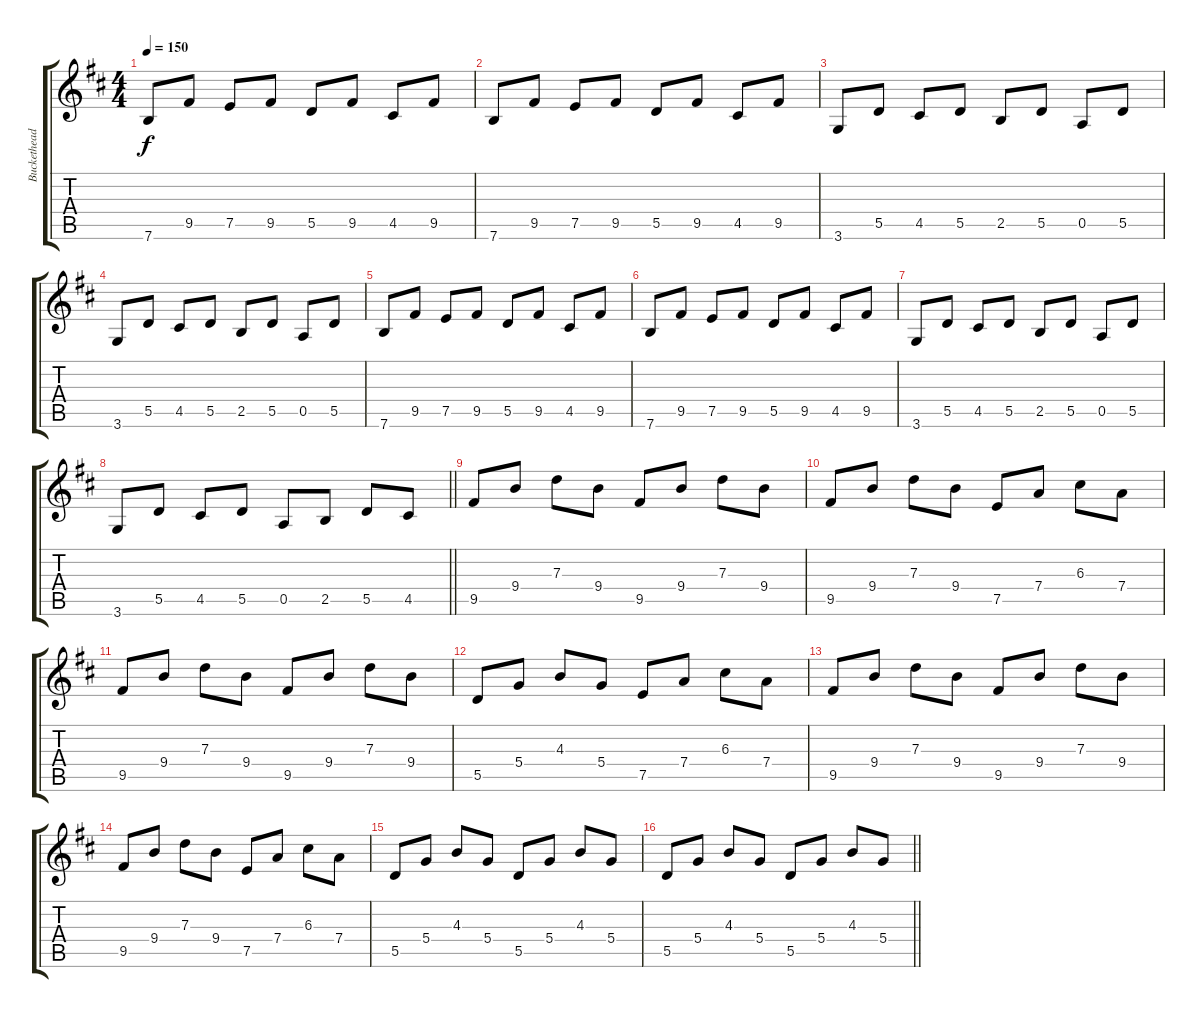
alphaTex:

\track ("Buckethead" "Buckethead") {instrument electricguitarmuted}
\staff {score tabs}
\tuning (E4 B3 G3 D3 A2 E2) {hide}
\ts (4 4)
\tempo 150
\clef g2
\ks d
7.6.8{dy f instrument electricguitarmuted} 9.5.8 7.5.8 9.5.8 5.5.8 9.5.8 4.5.8 9.5.8 |
7.6.8 9.5.8 7.5.8 9.5.8 5.5.8 9.5.8 4.5.8 9.5.8 |
3.6.8 5.5.8 4.5.8 5.5.8 2.5.8 5.5.8 0.5.8 5.5.8 |
3.6.8 5.5.8 4.5.8 5.5.8 2.5.8 5.5.8 0.5.8 5.5.8 |
7.6.8 9.5.8 7.5.8 9.5.8 5.5.8 9.5.8 4.5.8 9.5.8 |
7.6.8 9.5.8 7.5.8 9.5.8 5.5.8 9.5.8 4.5.8 9.5.8 |
3.6.8 5.5.8 4.5.8 5.5.8 2.5.8 5.5.8 0.5.8 5.5.8 |
\barLineRight lightlight
3.6.8 5.5.8 4.5.8 5.5.8 0.5.8 2.5.8 5.5.8 4.5.8 |
9.5.8 9.4.8 7.3.8 9.4.8 9.5.8 9.4.8 7.3.8 9.4.8 |
9.5.8 9.4.8 7.3.8 9.4.8 7.5.8 7.4.8 6.3.8 7.4.8 |
9.5.8 9.4.8 7.3.8 9.4.8 9.5.8 9.4.8 7.3.8 9.4.8 |
5.5.8 5.4.8 4.3.8 5.4.8 7.5.8 7.4.8 6.3.8 7.4.8 |
9.5.8 9.4.8 7.3.8 9.4.8 9.5.8 9.4.8 7.3.8 9.4.8 |
9.5.8 9.4.8 7.3.8 9.4.8 7.5.8 7.4.8 6.3.8 7.4.8 |
5.5.8 5.4.8 4.3.8 5.4.8 5.5.8 5.4.8 4.3.8 5.4.8 |
\barLineRight lightlight
5.5.8 5.4.8 4.3.8 5.4.8 5.5.8 5.4.8 4.3.8 5.4.8
